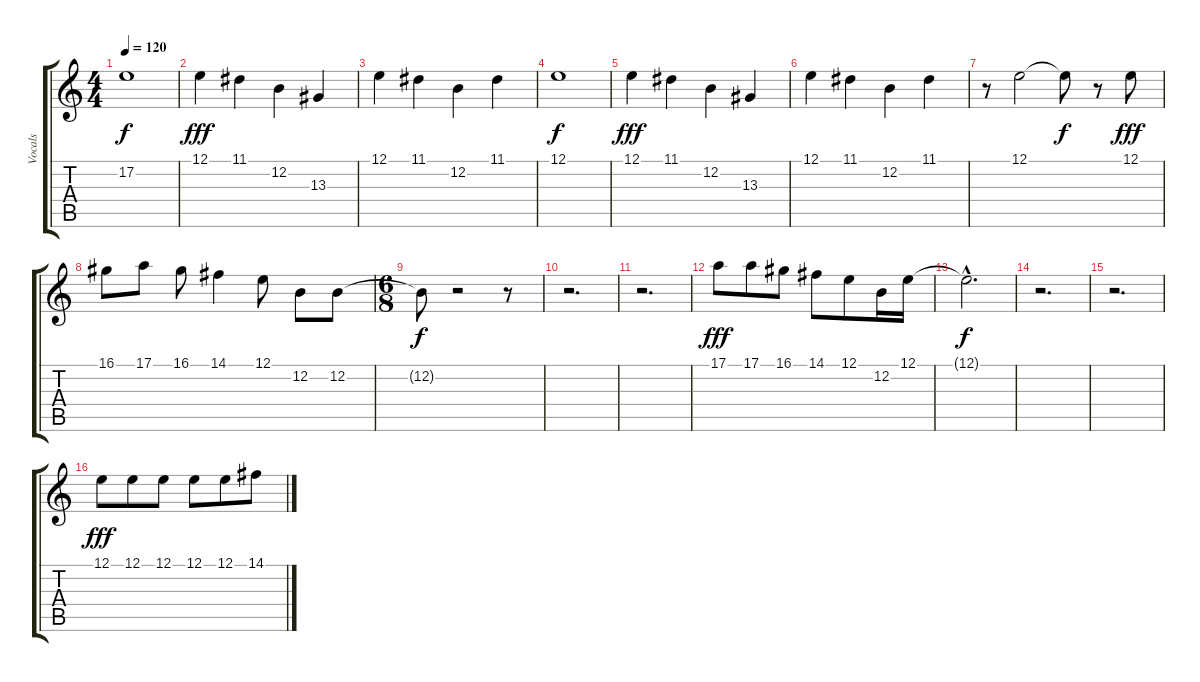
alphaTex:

\track ("Vocals" "Vocals") {instrument lead6voice}
\staff {score tabs}
\tuning (E4 B3 G3 D3 A2 E2) {hide}
\ts (4 4)
\tempo 120
\clef g2
\ks c
17.2{t}.1{dy f} |
12.1.4{dy fff} 11.1.4 12.2.4 13.3.4 |
12.1.4 11.1.4 12.2.4 11.1.4 |
12.1.1{dy f} |
12.1.4{dy fff} 11.1.4 12.2.4 13.3.4 |
12.1.4 11.1.4 12.2.4 11.1.4 |
r.8 12.1.2 12.1{t}.8{dy f} r.8 12.1.8{dy fff} |
16.1.8 17.1.8 16.1.8 14.1.4 12.1.8 12.2.8 12.2.8 |
\ts (6 8)
12.2{t}.8{dy f} r.2 r.8 |
r.2{d} |
r.2{d} |
17.1.8{dy fff} 17.1.8 16.1.8 14.1.8 12.1.8 12.2.16 12.1.16 |
12.1{hac t}.2{d dy f} |
r.2{d} |
r.2{d} |
12.1.8{dy fff} 12.1.8 12.1.8 12.1.8 12.1.8 14.1.8
